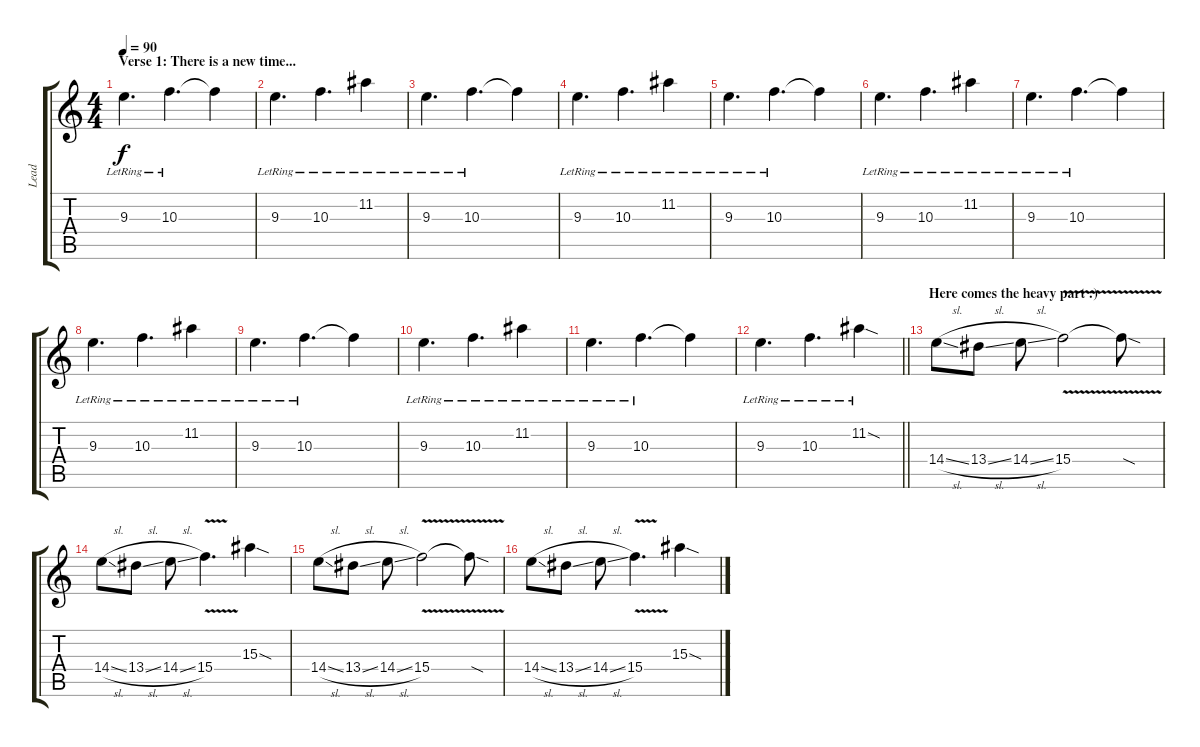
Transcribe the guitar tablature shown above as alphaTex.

\track ("Lead" "Lead") {instrument overdrivenguitar}
\staff {score tabs}
\tuning (E4 B3 G3 D3 A2 E2) {hide}
\ts (4 4)
\section ("" "Verse 1: There is a new time...")
\tempo 90
\clef g2
\ks c
9.3{lr}.4{d dy f} 10.3{lr}.4{d} 10.3{t}.4 |
9.3{lr}.4{d} 10.3{lr}.4{d} 11.2{lr}.4 |
9.3{lr}.4{d} 10.3{lr}.4{d} 10.3{t}.4 |
9.3{lr}.4{d} 10.3{lr}.4{d} 11.2{lr}.4 |
9.3{lr}.4{d} 10.3{lr}.4{d} 10.3{t}.4 |
9.3{lr}.4{d} 10.3{lr}.4{d} 11.2{lr}.4 |
9.3{lr}.4{d} 10.3{lr}.4{d} 10.3{t}.4 |
9.3{lr}.4{d} 10.3{lr}.4{d} 11.2{lr}.4 |
9.3{lr}.4{d} 10.3{lr}.4{d} 10.3{t}.4 |
9.3{lr}.4{d} 10.3{lr}.4{d} 11.2{lr}.4 |
9.3{lr}.4{d} 10.3{lr}.4{d} 10.3{t}.4 |
\barLineRight lightlight
9.3{lr}.4{d} 10.3{lr}.4{d} 11.2{sod lr}.4{instrument distortionguitar} |
\section ("" "Here comes the heavy part :)")
14.4{sl}.8 13.4{sl}.8 14.4{sl}.8 15.4{v}.2 15.4{sod t}.8 |
14.4{sl}.8 13.4{sl}.8 14.4{sl}.8 15.4{v}.4{d} 15.3{sod}.4 |
14.4{sl}.8 13.4{sl}.8 14.4{sl}.8 15.4{v}.2 15.4{sod t}.8 |
14.4{sl}.8 13.4{sl}.8 14.4{sl}.8 15.4{v}.4{d} 15.3{sod}.4
